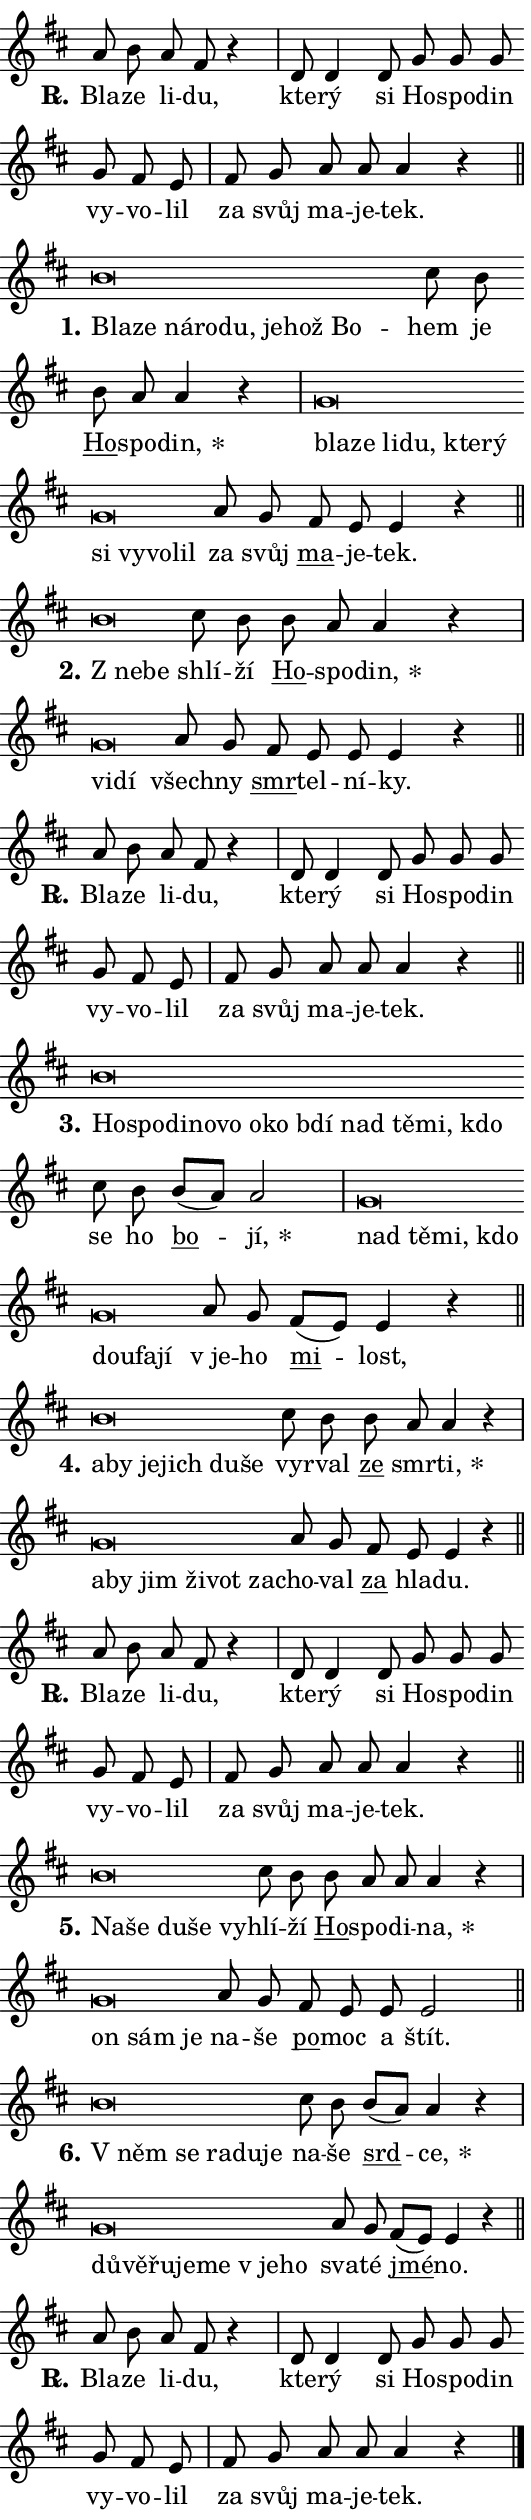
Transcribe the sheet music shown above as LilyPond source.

\version "2.24.0"
\header { tagline = "" }
\paper {
  indent = 0\cm
  top-margin = 0\cm
  right-margin = 0.13\cm % to fit lyric hyphens
  bottom-margin = 0\cm
  left-margin = 0\cm
  paper-width = 9\cm
  page-breaking = #ly:one-page-breaking
  system-system-spacing.basic-distance = #11
  score-system-spacing.basic-distance = #11
  ragged-last = ##f
}


%% Author: Thomas Morley
%% https://lists.gnu.org/archive/html/lilypond-user/2020-05/msg00002.html
#(define (line-position grob)
"Returns position of @var[grob} in current system:
   @code{'start}, if at first time-step
   @code{'end}, if at last time-step
   @code{'middle} otherwise
"
  (let* ((col (ly:item-get-column grob))
         (ln (ly:grob-object col 'left-neighbor))
         (rn (ly:grob-object col 'right-neighbor))
         (col-to-check-left (if (ly:grob? ln) ln col))
         (col-to-check-right (if (ly:grob? rn) rn col))
         (break-dir-left
           (and
             (ly:grob-property col-to-check-left 'non-musical #f)
             (ly:item-break-dir col-to-check-left)))
         (break-dir-right
           (and
             (ly:grob-property col-to-check-right 'non-musical #f)
             (ly:item-break-dir col-to-check-right))))
        (cond ((eqv? 1 break-dir-left) 'start)
              ((eqv? -1 break-dir-right) 'end)
              (else 'middle))))

#(define (tranparent-at-line-position vctor)
  (lambda (grob)
  "Relying on @code{line-position} select the relevant enry from @var{vctor}.
Used to determine transparency,"
    (case (line-position grob)
      ((end) (not (vector-ref vctor 0)))
      ((middle) (not (vector-ref vctor 1)))
      ((start) (not (vector-ref vctor 2))))))

noteHeadBreakVisibility =
#(define-music-function (break-visibility)(vector?)
"Makes @code{NoteHead}s transparent relying on @var{break-visibility}"
#{
  \override NoteHead.transparent =
    #(tranparent-at-line-position break-visibility)
#})

#(define delete-ledgers-for-transparent-note-heads
  (lambda (grob)
    "Reads whether a @code{NoteHead} is transparent.
If so this @code{NoteHead} is removed from @code{'note-heads} from
@var{grob}, which is supposed to be @code{LedgerLineSpanner}.
As a result ledgers are not printed for this @code{NoteHead}"
    (let* ((nhds-array (ly:grob-object grob 'note-heads))
           (nhds-list
             (if (ly:grob-array? nhds-array)
                 (ly:grob-array->list nhds-array)
                 '()))
           ;; Relies on the transparent-property being done before
           ;; Staff.LedgerLineSpanner.after-line-breaking is executed.
           ;; This is fragile ...
           (to-keep
             (remove
               (lambda (nhd)
                 (ly:grob-property nhd 'transparent #f))
               nhds-list)))
      ;; TODO find a better method to iterate over grob-arrays, similiar
      ;; to filter/remove etc for lists
      ;; For now rebuilt from scratch
      (set! (ly:grob-object grob 'note-heads)  '())
      (for-each
        (lambda (nhd)
          (ly:pointer-group-interface::add-grob grob 'note-heads nhd))
        to-keep))))

squashNotes = {
  \override NoteHead.X-extent = #'(-0.2 . 0.2)
  \override NoteHead.Y-extent = #'(-0.75 . 0)
  \override NoteHead.stencil =
    #(lambda (grob)
       (let ((pos (ly:grob-property grob 'staff-position)))
         (begin
           (if (< pos -7) (display "ERROR: Lower brevis then expected\n") (display ""))
           (if (<= pos -6) ly:text-interface::print ly:note-head::print))))
}
unSquashNotes = {
  \revert NoteHead.X-extent
  \revert NoteHead.Y-extent
  \revert NoteHead.stencil
}

hideNotes = \noteHeadBreakVisibility #begin-of-line-visible
unHideNotes = \noteHeadBreakVisibility #all-visible

% work-around for resetting accidentals
% https://lilypond.org/doc/v2.23/Documentation/notation/displaying-rhythms#unmetered-music
cadenzaMeasure = {
  \cadenzaOff
  \partial 1024 s1024
  \cadenzaOn
}

#(define-markup-command (accent layout props text) (markup?)
  "Underline accented syllable"
  (interpret-markup layout props
    #{\markup \override #'(offset . 4.3) \underline { #text }#}))

responsum = \markup \concat {
  "R" \hspace #-1.05 \path #0.1 #'((moveto 0 0.07) (lineto 0.9 0.8)) \hspace #0.05 "."
}

spaceSize = #0.6828661417322834 % exact space size for TeX Gyre Schola

\layout {
  \context {
    \Staff
    \remove "Time_signature_engraver"
    \override LedgerLineSpanner.after-line-breaking = #delete-ledgers-for-transparent-note-heads
  }
  \context {
    \Lyrics {
      \override LyricSpace.minimum-distance = \spaceSize
      \override LyricText.font-name = #"TeX Gyre Schola"
      \override LyricText.font-size = 1
      \override StanzaNumber.font-name = #"TeX Gyre Schola Bold"
      \override StanzaNumber.font-size = 1
    }
  }
  \context {
    \Score 
    \override NoteHead.text =
      #(lambda (grob) 
        (let ((pos (ly:grob-property grob 'staff-position)))
          #{\markup {
            \combine
              \halign #-0.55 \raise #(if (= pos -6) 0 0.5) \override #'(thickness . 2) \draw-line #'(3.2 . 0)
              \musicglyph "noteheads.sM1"
          }#}))
  }
}

% magnetic-lyrics.ily
%
%   written by
%     Jean Abou Samra <jean@abou-samra.fr>
%     Werner Lemberg <wl@gnu.org>
%
%   adapted by
%     Jiri Hon <jiri.hon@gmail.com>
%
% Version 2022-Apr-15

% https://www.mail-archive.com/lilypond-user@gnu.org/msg149350.html

#(define (Left_hyphen_pointer_engraver context)
   "Collect syllable-hyphen-syllable occurrences in lyrics and store
them in properties.  This engraver only looks to the left.  For
example, if the lyrics input is @code{foo -- bar}, it does the
following.

@itemize @bullet
@item
Set the @code{text} property of the @code{LyricHyphen} grob between
@q{foo} and @q{bar} to @code{foo}.

@item
Set the @code{left-hyphen} property of the @code{LyricText} grob with
text @q{foo} to the @code{LyricHyphen} grob between @q{foo} and
@q{bar}.
@end itemize

Use this auxiliary engraver in combination with the
@code{lyric-@/text::@/apply-@/magnetic-@/offset!} hook."
   (let ((hyphen #f)
         (text #f))
     (make-engraver
      (acknowledgers
       ((lyric-syllable-interface engraver grob source-engraver)
        (set! text grob)))
      (end-acknowledgers
       ((lyric-hyphen-interface engraver grob source-engraver)
        ;(when (not (grob::has-interface grob 'lyric-space-interface))
          (set! hyphen grob)));)
      ((stop-translation-timestep engraver)
       (when (and text hyphen)
         (ly:grob-set-object! text 'left-hyphen hyphen))
       (set! text #f)
       (set! hyphen #f)))))

#(define (lyric-text::apply-magnetic-offset! grob)
   "If the space between two syllables is less than the value in
property @code{LyricText@/.details@/.squash-threshold}, move the right
syllable to the left so that it gets concatenated with the left
syllable.

Use this function as a hook for
@code{LyricText@/.after-@/line-@/breaking} if the
@code{Left_@/hyphen_@/pointer_@/engraver} is active."
   (let ((hyphen (ly:grob-object grob 'left-hyphen #f)))
     (when hyphen
       (let ((left-text (ly:spanner-bound hyphen LEFT)))
         (when (grob::has-interface left-text 'lyric-syllable-interface)
           (let* ((common (ly:grob-common-refpoint grob left-text X))
                  (this-x-ext (ly:grob-extent grob common X))
                  (left-x-ext
                   (begin
                     ;; Trigger magnetism for left-text.
                     (ly:grob-property left-text 'after-line-breaking)
                     (ly:grob-extent left-text common X)))
                  ;; `delta` is the gap width between two syllables.
                  (delta (- (interval-start this-x-ext)
                            (interval-end left-x-ext)))
                  (details (ly:grob-property grob 'details))
                  (threshold (assoc-get 'squash-threshold details 0.2)))
             (when (< delta threshold)
               (let* (;; We have to manipulate the input text so that
                      ;; ligatures crossing syllable boundaries are not
                      ;; disabled.  For languages based on the Latin
                      ;; script this is essentially a beautification.
                      ;; However, for non-Western scripts it can be a
                      ;; necessity.
                      (lt (ly:grob-property left-text 'text))
                      (rt (ly:grob-property grob 'text))
                      (is-space (grob::has-interface hyphen 'lyric-space-interface))
                      (space (if is-space " " ""))
                      (extra-delta (if is-space spaceSize 0))
                      ;; Append new syllable.
                      (ltrt-space (if (and (string? lt) (string? rt))
                                (string-append lt space rt)
                                (make-concat-markup (list lt space rt))))
                      ;; Right-align `ltrt` to the right side.
                      (ltrt-space-markup (grob-interpret-markup
                               grob
                               (make-translate-markup
                                (cons (interval-length this-x-ext) 0)
                                (make-right-align-markup ltrt-space)))))
                 (begin
                   ;; Don't print `left-text`.
                   (ly:grob-set-property! left-text 'stencil #f)
                   ;; Set text and stencil (which holds all collected
                   ;; syllables so far) and shift it to the left.
                   (ly:grob-set-property! grob 'text ltrt-space)
                   (ly:grob-set-property! grob 'stencil ltrt-space-markup)
                   (ly:grob-translate-axis! grob (- (- delta extra-delta)) X))))))))))


#(define (lyric-hyphen::displace-bounds-first grob)
   ;; Make very sure this callback isn't triggered too early.
   (let ((left (ly:spanner-bound grob LEFT))
         (right (ly:spanner-bound grob RIGHT)))
     (ly:grob-property left 'after-line-breaking)
     (ly:grob-property right 'after-line-breaking)
     (ly:lyric-hyphen::print grob)))

squashThreshold = #0.4

\layout {
  \context {
    \Lyrics
    \consists #Left_hyphen_pointer_engraver
    \override LyricText.after-line-breaking =
      #lyric-text::apply-magnetic-offset!
    \override LyricHyphen.stencil = #lyric-hyphen::displace-bounds-first
    \override LyricText.details.squash-threshold = \squashThreshold
    \override LyricHyphen.minimum-distance = 0
    \override LyricHyphen.minimum-length = \squashThreshold
  }
}

squashText = \override LyricText.details.squash-threshold = 9999
unSquashText = \override LyricText.details.squash-threshold = \squashThreshold

leftText = \override LyricText.self-alignment-X = #LEFT
unLeftText = \revert LyricText.self-alignment-X

starOffset = #(lambda (grob) 
                (let ((x_offset (ly:self-alignment-interface::aligned-on-x-parent grob)))
                  (if (= x_offset 0) 0 (+ x_offset 1.2))))

star = #(define-music-function (syllable)(string?)
"Append star separator at the end of a syllable"
#{
  \once \override LyricText.X-offset = #starOffset
  \lyricmode { \markup {
    #syllable
    \override #'((font-name . "TeX Gyre Schola Bold")) \hspace #0.2 \lower #0.65 \larger "*"
  } }
#})

starAccent = #(define-music-function (syllable)(string?)
"Append star separator at the end of a syllable and make accent"
#{
  \once \override LyricText.X-offset = #starOffset
  \lyricmode { \markup {
    \accent #syllable
    \override #'((font-name . "TeX Gyre Schola Bold")) \hspace #0.2 \lower #0.65 \larger "*"
  } }
#})

breath = #(define-music-function (syllable)(string?)
"Append breathing indicator at the end of a syllable"
#{
  \lyricmode { \markup { #syllable "+" } }
#})

optionalBreath = #(define-music-function (syllable)(string?)
"Append optional breathing indicator at the end of a syllable"
#{
  \lyricmode { \markup { #syllable "(+)" } }
#})


\score {
    <<
        \new Voice = "melody" { \cadenzaOn \key d \major \relative { a'8 b a fis r4 \cadenzaMeasure \bar "|" d8 d4 d8 \bar "" g g g \bar "" g fis e \cadenzaMeasure \bar "|" fis g a a a4 r \cadenzaMeasure \bar "||" \break } }
        \new Lyrics \lyricsto "melody" { \lyricmode { \set stanza = \responsum
Bla -- ze li -- du, kte -- rý si Ho -- spo -- din vy -- vo -- lil za svůj ma -- je -- tek. } }
    >>
    \layout {}
}

\score {
    <<
        \new Voice = "melody" { \cadenzaOn \key d \major \relative { \squashNotes b'\breve*1/16 \hideNotes \breve*1/16 \bar "" \breve*1/16 \bar "" \breve*1/16 \bar "" \breve*1/16 \bar "" \breve*1/16 \bar "" \breve*1/16 \breve*1/16 \bar "" \unHideNotes \unSquashNotes cis8 b \bar "" b a a4 r \cadenzaMeasure \bar "|" \squashNotes g\breve*1/16 \hideNotes \breve*1/16 \bar "" \breve*1/16 \bar "" \breve*1/16 \bar "" \breve*1/16 \bar "" \breve*1/16 \bar "" \breve*1/16 \bar "" \breve*1/16 \bar "" \breve*1/16 \breve*1/16 \bar "" \unHideNotes \unSquashNotes a8 g \bar "" fis e e4 r \cadenzaMeasure \bar "||" \break } }
        \new Lyrics \lyricsto "melody" { \lyricmode { \set stanza = "1."
\leftText Bla -- \squashText ze ná -- ro -- du, je -- hož Bo -- \unLeftText \unSquashText hem je \markup \accent Ho -- spo -- \star din, \leftText bla -- \squashText ze li -- du, kte -- rý si vy -- vo -- lil \unLeftText \unSquashText za svůj \markup \accent ma -- je -- tek. } }
    >>
    \layout {}
}

\score {
    <<
        \new Voice = "melody" { \cadenzaOn \key d \major \relative { \squashNotes b'\breve*1/16 \hideNotes \breve*1/16 \bar "" \unHideNotes \unSquashNotes cis8 b \bar "" b a a4 r \cadenzaMeasure \bar "|" \squashNotes g\breve*1/16 \hideNotes \breve*1/16 \bar "" \unHideNotes \unSquashNotes a8 g \bar "" fis e e e4 r \cadenzaMeasure \bar "||" \break } }
        \new Lyrics \lyricsto "melody" { \lyricmode { \set stanza = "2."
\leftText "Z ne" -- \squashText be \unLeftText \unSquashText shlí -- ží \markup \accent Ho -- spo -- \star din, \leftText vi -- \squashText dí \unLeftText \unSquashText všech -- ny \markup \accent smr -- tel -- ní -- ky. } }
    >>
    \layout {}
}

\score {
    <<
        \new Voice = "melody" { \cadenzaOn \key d \major \relative { a'8 b a fis r4 \cadenzaMeasure \bar "|" d8 d4 d8 \bar "" g g g \bar "" g fis e \cadenzaMeasure \bar "|" fis g a a a4 r \cadenzaMeasure \bar "||" \break } }
        \new Lyrics \lyricsto "melody" { \lyricmode { \set stanza = \responsum
Bla -- ze li -- du, kte -- rý si Ho -- spo -- din vy -- vo -- lil za svůj ma -- je -- tek. } }
    >>
    \layout {}
}

\score {
    <<
        \new Voice = "melody" { \cadenzaOn \key d \major \relative { \squashNotes b'\breve*1/16 \hideNotes \breve*1/16 \bar "" \breve*1/16 \bar "" \breve*1/16 \bar "" \breve*1/16 \bar "" \breve*1/16 \bar "" \breve*1/16 \bar "" \breve*1/16 \bar "" \breve*1/16 \bar "" \breve*1/16 \bar "" \breve*1/16 \breve*1/16 \bar "" \unHideNotes \unSquashNotes cis8 b \bar "" b[( a)] a2 \cadenzaMeasure \bar "|" \squashNotes g\breve*1/16 \hideNotes \breve*1/16 \bar "" \breve*1/16 \bar "" \breve*1/16 \bar "" \breve*1/16 \bar "" \breve*1/16 \breve*1/16 \bar "" \unHideNotes \unSquashNotes a8 g \bar "" fis[( e)] e4 r \cadenzaMeasure \bar "||" \break } }
        \new Lyrics \lyricsto "melody" { \lyricmode { \set stanza = "3."
\leftText Ho -- \squashText spo -- di -- no -- vo o -- ko bdí nad tě -- mi, kdo \unLeftText \unSquashText se ho \markup \accent bo -- \star jí, \leftText nad \squashText tě -- mi, kdo dou -- fa -- jí \unLeftText \unSquashText "v je" -- ho \markup \accent mi -- lost, } }
    >>
    \layout {}
}

\score {
    <<
        \new Voice = "melody" { \cadenzaOn \key d \major \relative { \squashNotes b'\breve*1/16 \hideNotes \breve*1/16 \bar "" \breve*1/16 \bar "" \breve*1/16 \bar "" \breve*1/16 \breve*1/16 \bar "" \unHideNotes \unSquashNotes cis8 b \bar "" b a a4 r \cadenzaMeasure \bar "|" \squashNotes g\breve*1/16 \hideNotes \breve*1/16 \bar "" \breve*1/16 \bar "" \breve*1/16 \bar "" \breve*1/16 \breve*1/16 \bar "" \unHideNotes \unSquashNotes a8 g \bar "" fis e e4 r \cadenzaMeasure \bar "||" \break } }
        \new Lyrics \lyricsto "melody" { \lyricmode { \set stanza = "4."
\leftText a -- \squashText by je -- jich du -- še \unLeftText \unSquashText vy -- rval \markup \accent ze smr -- \star ti, \leftText a -- \squashText by jim ži -- vot za -- \unLeftText \unSquashText cho -- val \markup \accent za hla -- du. } }
    >>
    \layout {}
}

\score {
    <<
        \new Voice = "melody" { \cadenzaOn \key d \major \relative { a'8 b a fis r4 \cadenzaMeasure \bar "|" d8 d4 d8 \bar "" g g g \bar "" g fis e \cadenzaMeasure \bar "|" fis g a a a4 r \cadenzaMeasure \bar "||" \break } }
        \new Lyrics \lyricsto "melody" { \lyricmode { \set stanza = \responsum
Bla -- ze li -- du, kte -- rý si Ho -- spo -- din vy -- vo -- lil za svůj ma -- je -- tek. } }
    >>
    \layout {}
}

\score {
    <<
        \new Voice = "melody" { \cadenzaOn \key d \major \relative { \squashNotes b'\breve*1/16 \hideNotes \breve*1/16 \bar "" \breve*1/16 \bar "" \breve*1/16 \breve*1/16 \bar "" \unHideNotes \unSquashNotes cis8 b \bar "" b a a a4 r \cadenzaMeasure \bar "|" \squashNotes g\breve*1/16 \hideNotes \breve*1/16 \breve*1/16 \bar "" \unHideNotes \unSquashNotes a8 g \bar "" fis e e e2 \cadenzaMeasure \bar "||" \break } }
        \new Lyrics \lyricsto "melody" { \lyricmode { \set stanza = "5."
\leftText Na -- \squashText še du -- še vy -- \unLeftText \unSquashText hlí -- ží \markup \accent Ho -- spo -- di -- \star na, \leftText on \squashText sám je \unLeftText \unSquashText na -- še \markup \accent po -- moc a štít. } }
    >>
    \layout {}
}

\score {
    <<
        \new Voice = "melody" { \cadenzaOn \key d \major \relative { \squashNotes b'\breve*1/16 \hideNotes \breve*1/16 \bar "" \breve*1/16 \bar "" \breve*1/16 \breve*1/16 \bar "" \unHideNotes \unSquashNotes cis8 b \bar "" b[( a)] a4 r \cadenzaMeasure \bar "|" \squashNotes g\breve*1/16 \hideNotes \breve*1/16 \bar "" \breve*1/16 \bar "" \breve*1/16 \bar "" \breve*1/16 \bar "" \breve*1/16 \breve*1/16 \bar "" \unHideNotes \unSquashNotes a8 g \bar "" fis[( e)] e4 r \cadenzaMeasure \bar "||" \break } }
        \new Lyrics \lyricsto "melody" { \lyricmode { \set stanza = "6."
\leftText "V něm" \squashText se ra -- du -- je \unLeftText \unSquashText na -- še \markup \accent srd -- \star ce, \leftText dů -- \squashText vě -- řu -- je -- me "v je" -- ho \unLeftText \unSquashText sva -- té \markup \accent jmé -- no. } }
    >>
    \layout {}
}

\score {
    <<
        \new Voice = "melody" { \cadenzaOn \key d \major \relative { a'8 b a fis r4 \cadenzaMeasure \bar "|" d8 d4 d8 \bar "" g g g \bar "" g fis e \cadenzaMeasure \bar "|" fis g a a a4 r \cadenzaMeasure \bar "||" \break } \bar "|." }
        \new Lyrics \lyricsto "melody" { \lyricmode { \set stanza = \responsum
Bla -- ze li -- du, kte -- rý si Ho -- spo -- din vy -- vo -- lil za svůj ma -- je -- tek. } }
    >>
    \layout {}
}
